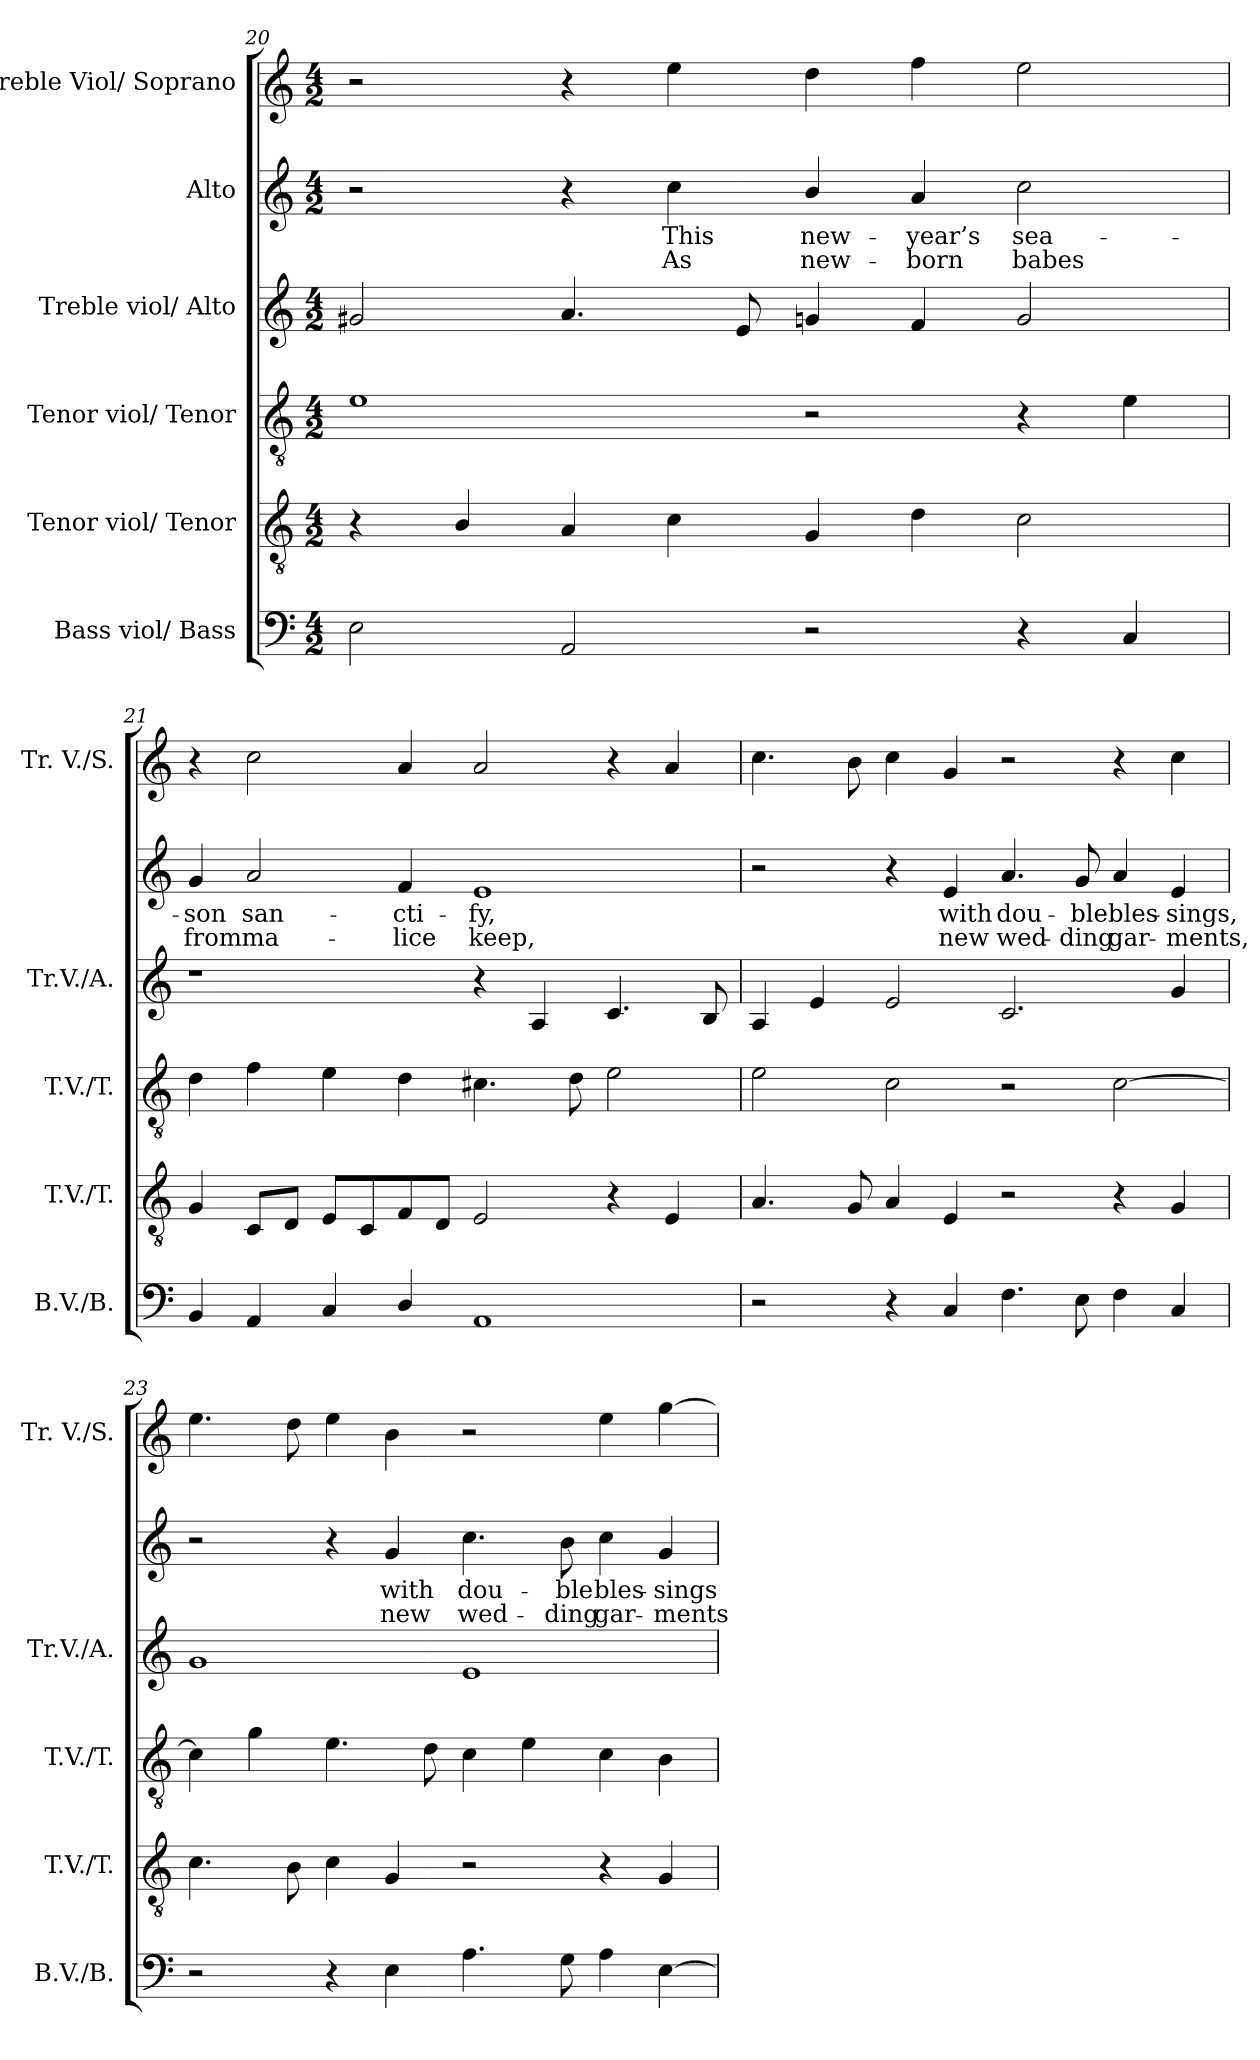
**kern	**kern	**kern	**kern	**kern	**text	**text	**kern
*part6	*part5	*part4	*part3	*part2	*part2	*part2	*part1
*staff6	*staff5	*staff4	*staff3	*staff2	*staff2	*staff2	*staff1
*I"Bass viol/ Bass	*I"Tenor viol/ Tenor	*I"Tenor viol/ Tenor	*I"Treble viol/ Alto	*I"Alto	*	*	*I"Treble Viol/ Soprano
*I'B.V./B.	*I'T.V./T.	*I'T.V./T.	*I'Tr.V./A.	*	*	*	*I'Tr. V./S.
*clefF4	*clefGv2	*clefGv2	*clefG2	*clefG2	*	*	*clefG2
*	*ITrd7c12	*ITrd7c12	*	*	*	*	*
*k[]	*k[]	*k[]	*k[]	*k[]	*	*	*k[]
*C:	*C:	*C:	*C:	*C:	*	*	*C:
*M4/2	*M4/2	*M4/2	*M4/2	*M4/2	*	*	*M4/2
=20	=20	=20	=20	=20	=20	=20	=20
2Ei\	4r	1Ei	2g#Xi/	2r	.	.	2r
.	4BBi/	.	.	.	.	.	.
2AAi/	4AAi/	.	4.ai/	4r	.	.	4r
!	!	!	!	!	!LO:LY:b:color=#000000	!LO:LY:b:color=#000000	!
.	4Ci\	.	.	4cci\	This	As	4eei\
.	.	.	8ei/	.	.	.	.
!	!	!	!	!	!LO:LY:b:color=#000000	!LO:LY:b:color=#000000	!
2r	4GGi/	2r	4gni/	4bi/	new-	new-	4ddi\
!	!	!	!	!	!LO:LY:b:color=#000000	!LO:LY:b:color=#000000	!
.	4Di\	.	4fi/	4ai/	-year’s	-born	4ffi\
!	!	!	!	!	!LO:LY:b:color=#000000	!LO:LY:b:color=#000000	!
4r	2Ci\	4r	2gi/	2cci\	sea-	babes	2eei\
4Ci/	.	4Ei\	.	.	.	.	.
=21	=21	=21	=21	=21	=21	=21	=21
!	!	!	!	!	!LO:LY:b:color=#000000	!LO:LY:b:color=#000000	!
4BBi/	4GGi/	4Di\	1r	4gi/	-son	from	4r
!	!	!	!	!	!LO:LY:b:color=#000000	!LO:LY:b:color=#000000	!
4AAi/	8CCi/L	4Fi\	.	2ai/	san-	ma-	2cci\
.	8DDi/J	.	.	.	.	.	.
4Ci/	8EEi/L	4Ei\	.	.	.	.	.
.	8CCi/	.	.	.	.	.	.
!	!	!	!	!	!LO:LY:b:color=#000000	!LO:LY:b:color=#000000	!
4Di/	8FFi/	4Di\	.	4fi/	-cti-	-lice	4ai/
.	8DDi/J	.	.	.	.	.	.
!	!	!	!	!	!LO:LY:b:color=#000000	!LO:LY:b:color=#000000	!
1AAi	2EEi/	4.C#Xi\	4r	1ei	-fy,	keep,	2ai/
.	.	.	4Ai/	.	.	.	.
.	.	8Di\	.	.	.	.	.
.	4r	2Ei\	4.ci/	.	.	.	4r
.	4EEi/	.	.	.	.	.	4ai/
.	.	.	8Bi/	.	.	.	.
=22	=22	=22	=22	=22	=22	=22	=22
2r	4.AAi/	2Ei\	4Ai/	2r	.	.	4.cci\
.	.	.	4ei/	.	.	.	.
.	8GGi/	.	.	.	.	.	8bi\
4r	4AAi/	2Ci\	2ei/	4r	.	.	4cci\
!	!	!	!	!	!LO:LY:b:color=#000000	!LO:LY:b:color=#000000	!
4Ci/	4EEi/	.	.	4ei/	with	new	4gi/
!	!	!	!	!	!LO:LY:b:color=#000000	!LO:LY:b:color=#000000	!
4.Fi\	2r	2r	2.ci/	4.ai/	dou-	wed-	2r
!	!	!	!	!	!LO:LY:b:color=#000000	!LO:LY:b:color=#000000	!
8Ei\	.	.	.	8gi/	-ble	-ding	.
!	!	!	!	!	!LO:LY:b:color=#000000	!LO:LY:b:color=#000000	!
4Fi\	4r	[2Ci\	.	4ai/	bles-	gar-	4r
!	!	!	!	!	!LO:LY:b:color=#000000	!LO:LY:b:color=#000000	!
4Ci/	4GGi/	.	4gi/	4ei/	-sings,	-ments,	4cci\
!!LO:LB:g=z
=23	=23	=23	=23	=23	=23	=23	=23
2r	4.Ci\	4Ci\]	1gi	2r	.	.	4.eei\
.	.	4Gi\	.	.	.	.	.
.	8BBi\	.	.	.	.	.	8ddi\
4r	4Ci\	4.Ei\	.	4r	.	.	4eei\
!	!	!	!	!	!LO:LY:b:color=#000000	!LO:LY:b:color=#000000	!
4Ei\	4GGi/	.	.	4gi/	with	new	4bi\
.	.	8Di\	.	.	.	.	.
!	!	!	!	!	!LO:LY:b:color=#000000	!LO:LY:b:color=#000000	!
4.Ai\	2r	4Ci\	1ei	4.cci\	dou-	wed-	2r
.	.	4Ei\	.	.	.	.	.
!	!	!	!	!	!LO:LY:b:color=#000000	!LO:LY:b:color=#000000	!
8Gi\	.	.	.	8bi\	-ble	-ding	.
!	!	!	!	!	!LO:LY:b:color=#000000	!LO:LY:b:color=#000000	!
4Ai\	4r	4Ci\	.	4cci\	bles-	gar-	4eei\
!	!	!	!	!	!LO:LY:b:color=#000000	!LO:LY:b:color=#000000	!
[4Ei\	4GGi/	4BBi\	.	4gi/	-sings	-ments	[4ggi\
=	=	=	=	=	=	=	=
*-	*-	*-	*-	*-	*-	*-	*-
